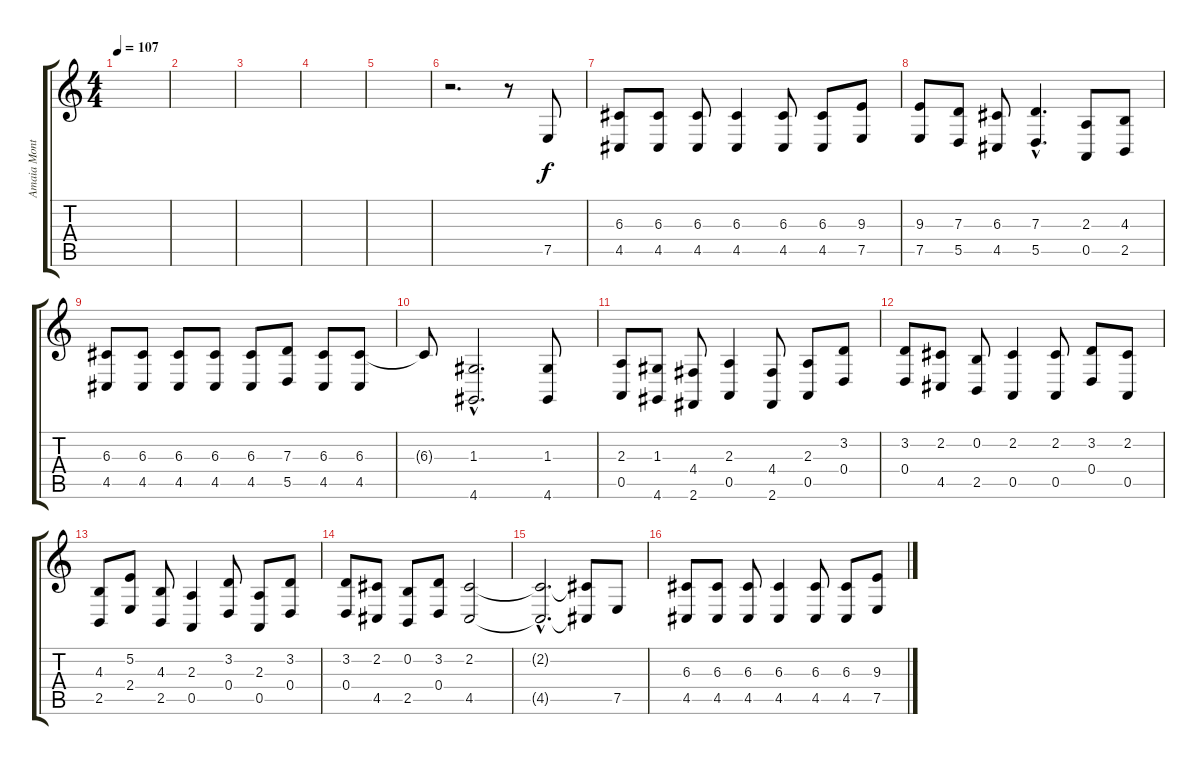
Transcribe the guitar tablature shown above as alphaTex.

\track ("Amaia Montero" "Amaia Mont") {instrument choiraahs}
\staff {score tabs}
\tuning (E4 B3 G3 D3 A2 E2) {hide}
\ts (4 4)
\tempo 107
\clef g2
\ks c
|
|
|
|
|
r.2{d} r.8 7.5.8 |
(6.3 4.5).8 (6.3 4.5).8 (6.3 4.5).8 (6.3 4.5).4 (6.3 4.5).8 (6.3 4.5).8 (9.3 7.5).8 |
(9.3 7.5).8 (7.3 5.5).8 (6.3 4.5).8 (7.3{hac} 5.5{hac}).4{d} (2.3 0.5).8 (4.3 2.5).8 |
(6.3 4.5).8 (6.3 4.5).8 (6.3 4.5).8 (6.3 4.5).8 (6.3 4.5).8 (7.3 5.5).8 (6.3 4.5).8 (6.3 4.5).8 |
6.3{t}.8 (1.3{hac} 4.6{hac}).2{d} (1.3 4.6).8 |
(2.3 0.5).8 (1.3 4.6).8 (4.4 2.6).8 (2.3 0.5).4 (4.4 2.6).8 (2.3 0.5).8 (3.2 0.4).8 |
(3.2 0.4).8 (2.2 4.5).8 (0.2 2.5).8 (2.2 0.5).4 (2.2 0.5).8 (3.2 0.4).8 (2.2 0.5).8 |
(4.3 2.5).8 (5.2 2.4).8 (4.3 2.5).8 (2.3 0.5).4 (3.2 0.4).8 (2.3 0.5).8 (3.2 0.4).8 |
(3.2 0.4).8 (2.2 4.5).8 (0.2 2.5).8 (3.2 0.4).8 (2.2 4.5).2 |
(2.2{hac t} 4.5{hac t}).2{d} (2.2{t} 4.5{t}).8 7.5.8 |
(6.3 4.5).8 (6.3 4.5).8 (6.3 4.5).8 (6.3 4.5).4 (6.3 4.5).8 (6.3 4.5).8 (9.3 7.5).8
